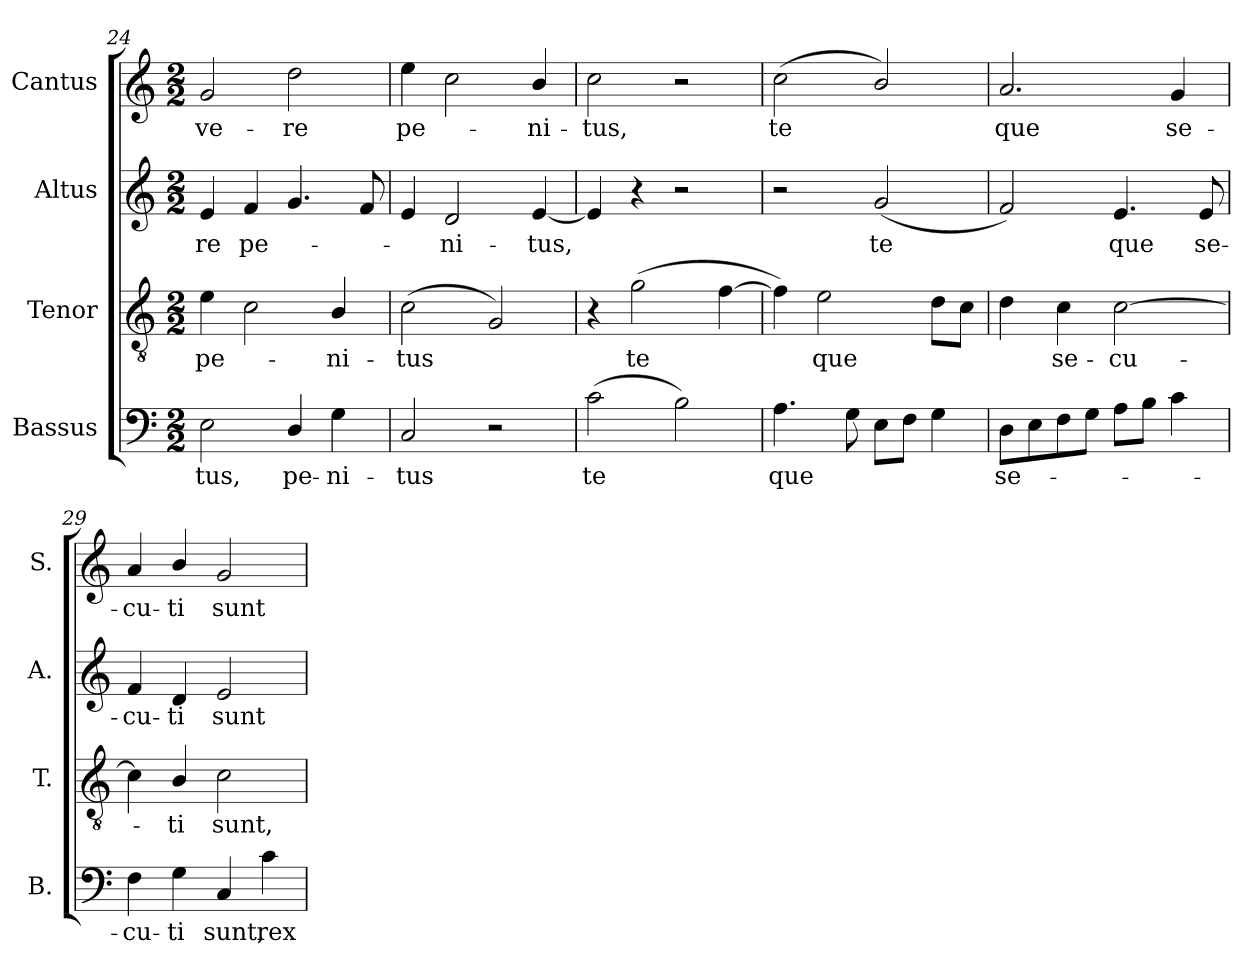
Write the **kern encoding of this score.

**kern	**text	**kern	**text	**kern	**text	**kern	**text
*part4	*part4	*part3	*part3	*part2	*part2	*part1	*part1
*staff4	*staff4	*staff3	*staff3	*staff2	*staff2	*staff1	*staff1
*I"Bassus	*	*I"Tenor	*	*I"Altus	*	*I"Cantus	*
*I'B.	*	*I'T.	*	*I'A.	*	*I'S.	*
*clefF4	*	*clefGv2	*	*clefG2	*	*clefG2	*
*	*	*ITrd7c12	*	*	*	*	*
*k[]	*	*k[]	*	*k[]	*	*k[]	*
*C:	*	*C:	*	*C:	*	*C:	*
*M2/2	*	*M2/2	*	*M2/2	*	*M2/2	*
=24	=24	=24	=24	=24	=24	=24	=24
!	!LO:LY:b:color=#000000	!	!	!	!	!	!
!	!	!	!LO:LY:b:color=#000000	!	!	!	!
!	!	!	!	!	!LO:LY:b:color=#000000	!	!
!	!	!	!	!	!	!	!LO:LY:b:color=#000000
2Ei\	-tus,	4Ei\	pe-	4ei/	-re	2gi/	-ve-
!	!	!	!	!	!LO:LY:b:color=#000000	!	!
.	.	2Ci\	.	4fi/	pe-	.	.
!	!LO:LY:b:color=#000000	!	!	!	!	!	!
!	!	!	!	!	!	!	!LO:LY:b:color=#000000
4Di/	pe-	.	.	4.gi/	.	2ddi\	-re
!	!LO:LY:b:color=#000000	!	!	!	!	!	!
!	!	!	!LO:LY:b:color=#000000	!	!	!	!
4Gi\	-ni-	4BBi/	-ni-	.	.	.	.
.	.	.	.	8fi/	.	.	.
=25	=25	=25	=25	=25	=25	=25	=25
!	!LO:LY:b:color=#000000	!	!	!	!	!	!
!	!	!	!LO:LY:b:color=#000000	!	!	!	!
!	!	!	!	!	!	!	!LO:LY:b:color=#000000
2Ci/	-tus	(2Ci\	-tus	4ei/	.	4eei\	pe-
!	!	!	!	!	!LO:LY:b:color=#000000	!	!
.	.	.	.	2di/	-ni-	2cci\	.
2r	.	2GGi/)	.	.	.	.	.
!	!	!	!	!	!LO:LY:b:color=#000000	!	!
!	!	!	!	!	!	!	!LO:LY:b:color=#000000
.	.	.	.	[4ei/	-tus,	4bi/	-ni-
=26	=26	=26	=26	=26	=26	=26	=26
!	!LO:LY:b:color=#000000	!	!	!	!	!	!
!	!	!	!	!	!	!	!LO:LY:b:color=#000000
(2ci\	te	4r	.	4ei/]	.	2cci\	-tus,
!	!	!	!LO:LY:b:color=#000000	!	!	!	!
.	.	(2Gi\	te	4r	.	.	.
2Bi\)	.	.	.	2r	.	2r	.
.	.	[4Fi\	.	.	.	.	.
!!LO:LB:g=z
=27	=27	=27	=27	=27	=27	=27	=27
!	!LO:LY:b:color=#000000	!	!	!	!	!	!
!	!	!	!	!	!	!	!LO:LY:b:color=#000000
4.Ai\	que	4Fi\])	.	2r	.	(2cci\	te
!	!	!	!LO:LY:b:color=#000000	!	!	!	!
.	.	2Ei\	que	.	.	.	.
8Gi\	.	.	.	.	.	.	.
!	!	!	!	!	!LO:LY:b:color=#000000	!	!
8Ei\L	.	.	.	(2gi/	te	2bi/)	.
8Fi\J	.	.	.	.	.	.	.
4Gi\	.	8Di\L	.	.	.	.	.
.	.	8Ci\J	.	.	.	.	.
=28	=28	=28	=28	=28	=28	=28	=28
!	!LO:LY:b:color=#000000	!	!	!	!	!	!
!	!	!	!	!	!	!	!LO:LY:b:color=#000000
8Di\L	se-	4Di\	.	2fi/)	.	2.ai/	que
8Ei\	.	.	.	.	.	.	.
!	!	!	!LO:LY:b:color=#000000	!	!	!	!
8Fi\	.	4Ci\	se-	.	.	.	.
8Gi\J	.	.	.	.	.	.	.
!	!	!	!LO:LY:b:color=#000000	!	!	!	!
!	!	!	!	!	!LO:LY:b:color=#000000	!	!
8Ai\L	.	[2Ci\	-cu-	4.ei/	que	.	.
8Bi\J	.	.	.	.	.	.	.
!	!	!	!	!	!	!	!LO:LY:b:color=#000000
4ci\	.	.	.	.	.	4gi/	se-
!	!	!	!	!	!LO:LY:b:color=#000000	!	!
.	.	.	.	8ei/	se-	.	.
=29	=29	=29	=29	=29	=29	=29	=29
!	!LO:LY:b:color=#000000	!	!	!	!	!	!
!	!	!	!	!	!LO:LY:b:color=#000000	!	!
!	!	!	!	!	!	!	!LO:LY:b:color=#000000
4Fi\	-cu-	4Ci\]	.	4fi/	-cu-	4ai/	-cu-
!	!LO:LY:b:color=#000000	!	!	!	!	!	!
!	!	!	!LO:LY:b:color=#000000	!	!	!	!
!	!	!	!	!	!LO:LY:b:color=#000000	!	!
!	!	!	!	!	!	!	!LO:LY:b:color=#000000
4Gi\	-ti	4BBi/	-ti	4di/	-ti	4bi/	-ti
!	!LO:LY:b:color=#000000	!	!	!	!	!	!
!	!	!	!LO:LY:b:color=#000000	!	!	!	!
!	!	!	!	!	!LO:LY:b:color=#000000	!	!
!	!	!	!	!	!	!	!LO:LY:b:color=#000000
4Ci/	sunt,	2Ci\	sunt,	2ei/	sunt	2gi/	sunt
!	!LO:LY:b:color=#000000	!	!	!	!	!	!
4ci\	rex	.	.	.	.	.	.
=	=	=	=	=	=	=	=
*-	*-	*-	*-	*-	*-	*-	*-
